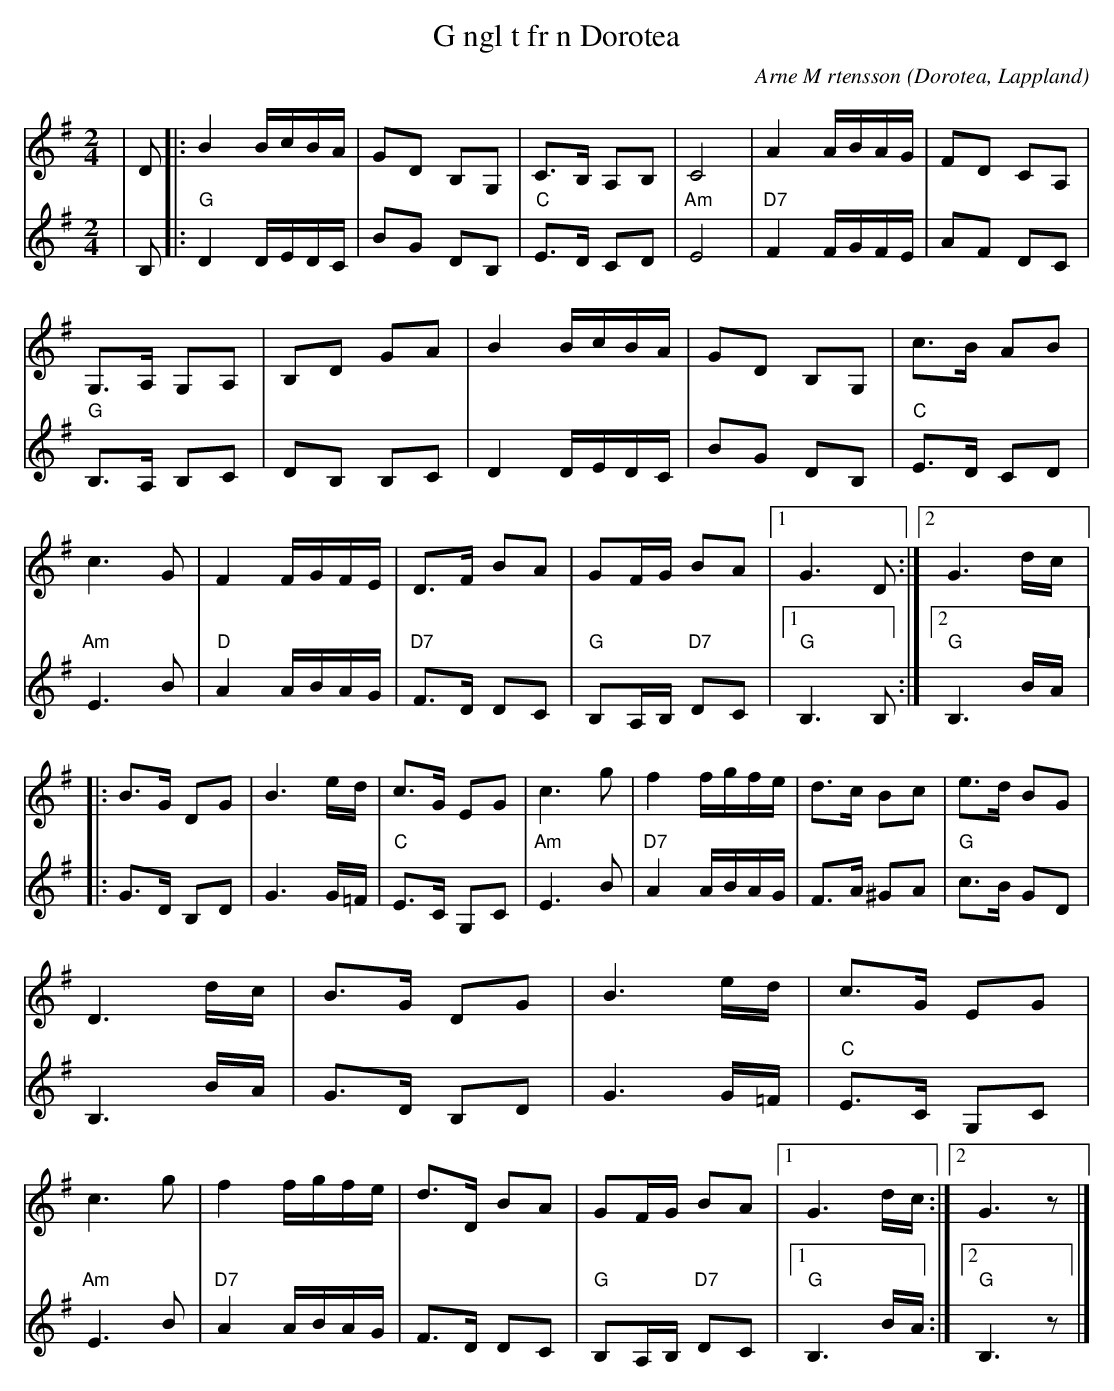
X:1
T:G ngl t fr n Dorotea
O:Dorotea, Lappland
C:Arne M rtensson
M:2/4
L:1/16
K:G
V:1
| D2 |: B4 BcBA | G2D2 B,2G,2 | C3B, A,2B,2| C8 | A4 ABAG | F2D2 C2A,2 | G,3A, G,2A,2 | B,2D2 G2A2 | B4 BcBA | G2D2 B,2G,2 | c3B A2B2 | c6 G2 | F4 FGFE | D3F B2A2| G2FG B2A2 |1 G6 D2:|2 G6 dc |: B3G D2G2 | B6 ed | c3G E2G2 | c6 g2 | f4 fgfe | d3c B2c2 | e3d B2G2 | D6 dc | B3G D2G2 | B6 ed | c3G E2G2 | c6 g2 | f4 fgfe | d3D B2A2 | G2FG B2A2 |1 G6 dc :|2 G6 z2 |]
V:2
| B,2|:"G" D4 DEDC | B2G2 D2B,2 |"C" E3D C2D2 |"Am" E8 |"D7" F4 FGFE | A2F2 D2C2 |"G" B,3A, B,2C2 | D2B,2 B,2C2 | D4 DEDC | B2G2 D2B,2 |"C" E3D C2D2 |"Am" E6 B2 |"D" A4 ABAG |"D7" F3D D2C2 |"G" B,2A,B, "D7" D2C2 |1 "G" B,6 B,2 :|2 "G"B,6 BA |: G3D B,2D2 | G6 G=F |"C" E3C G,2C2 |"Am" E6 B2 |"D7" A4 ABAG | F3A ^G2A2 |"G" c3B G2D2 | B,6 BA | G3D B,2D2 | G6 G=F |"C" E3C G,2C2 |"Am" E6 B2 |"D7" A4 ABAG | F3D D2C2 |"G" B,2A,B, "D7"D2C2 |1 "G"B,6 BA :|2"G" B,6 z2|]
